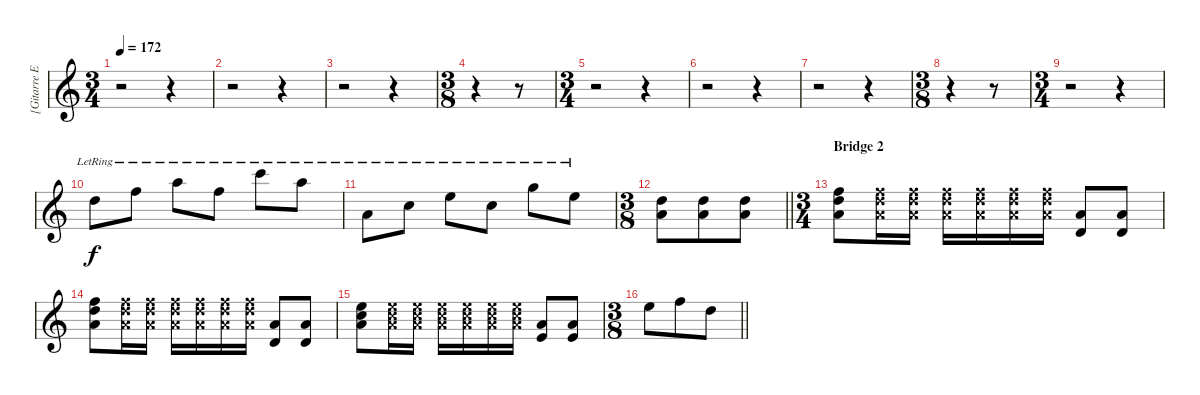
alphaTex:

\track ("[Gitarre Effekt II]" "[Gitarre E") {instrument overdrivenguitar}
\staff {score}
\tuning (E4 B3 G3 D3 A2 E2) {hide}
\ts (3 4)
\tempo 172
\clef g2
\ks c
r.2{dy mp} r.4 |
r.2 r.4 |
r.2 r.4 |
\ts (3 8)
r.4 r.8 |
\ts (3 4)
r.2 r.4 |
r.2 r.4 |
r.2 r.4 |
\ts (3 8)
r.4 r.8 |
\ts (3 4)
r.2 r.4 |
12.4{lr}.8{dy f volume 10 balance 14} 10.3{lr}.8 10.2{lr}.8 10.3{lr}.8 13.2{lr}.8 10.2{lr}.8 |
12.5{lr}.8 10.4{lr}.8 9.3{lr}.8 10.4{lr}.8 12.3{lr}.8 9.3{lr}.8 |
\ts (3 8)
\barLineRight lightlight
(12.4{pm} 12.5{pm}).8 (12.4{pm} 12.5{pm}).8 (12.4{pm} 12.5{pm}).8 |
\ts (3 4)
\section ("" "Bridge 2")
(10.3 12.4 12.5).8{balance 2 instrument overdrivenguitar} (10.3{x} 12.4{x} 12.5{x}).16 (10.3{x} 12.4{x} 12.5{x}).16 (10.3{x} 12.4{x} 12.5{x}).16 (10.3{x} 12.4{x} 12.5{x}).16 (10.3{x} 12.4{x} 12.5{x}).16 (10.3{x} 12.4{x} 12.5{x}).16 (12.5{pm} 10.6{pm}).8 (12.5{pm} 10.6{pm}).8 |
(10.3 12.4 12.5).8 (10.3{x} 12.4{x} 12.5{x}).16 (10.3{x} 12.4{x} 12.5{x}).16 (10.3{x} 12.4{x} 12.5{x}).16 (10.3{x} 12.4{x} 12.5{x}).16 (10.3{x} 12.4{x} 12.5{x}).16 (10.3{x} 12.4{x} 12.5{x}).16 (12.5{pm} 10.6{pm}).8 (12.5{pm} 10.6{pm}).8 |
(9.3 10.4 12.5).8 (9.3{x} 10.4{x} 12.5{x}).16 (9.3{x} 10.4{x} 12.5{x}).16 (9.3{x} 10.4{x} 12.5{x}).16 (9.3{x} 10.4{x} 12.5{x}).16 (9.3{x} 10.4{x} 12.5{x}).16 (9.3{x} 10.4{x} 12.5{x}).16 (12.5{pm} 12.6{pm}).8 (12.5{pm} 12.6{pm}).8 |
\ts (3 8)
\barLineRight lightlight
9.3.8 10.3.8 7.3.8
